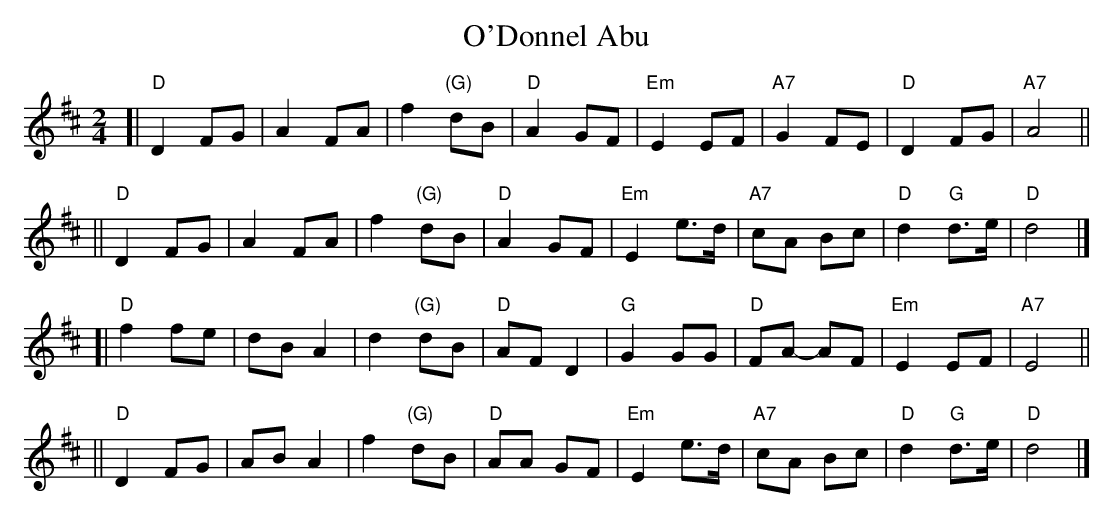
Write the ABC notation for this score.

X:1
T: O'Donnel Abu
M: 2/4
L: 1/8
K: D
[| "D"D2 FG | A2 FA | f2 "(G)"dB | "D"A2 GF | "Em"E2 EF | "A7"G2 FE | "D"D2 FG | "A7"A4 ||
|| "D"D2 FG | A2 FA | f2 "(G)"dB | "D"A2 GF | "Em"E2 e>d | "A7"cA Bc | "D"d2 "G"d>e | "D"d4 |]
[| "D"f2 fe | dB A2 | d2 "(G)"dB | "D"AF D2 | "G"G2 GG | "D"FA- AF | "Em"E2 EF | "A7"E4 ||
|| "D"D2 FG | AB A2 | f2 "(G)"dB | "D"AA GF | "Em"E2 e>d | "A7"cA Bc | "D"d2 "G"d>e | "D"d4 |]
